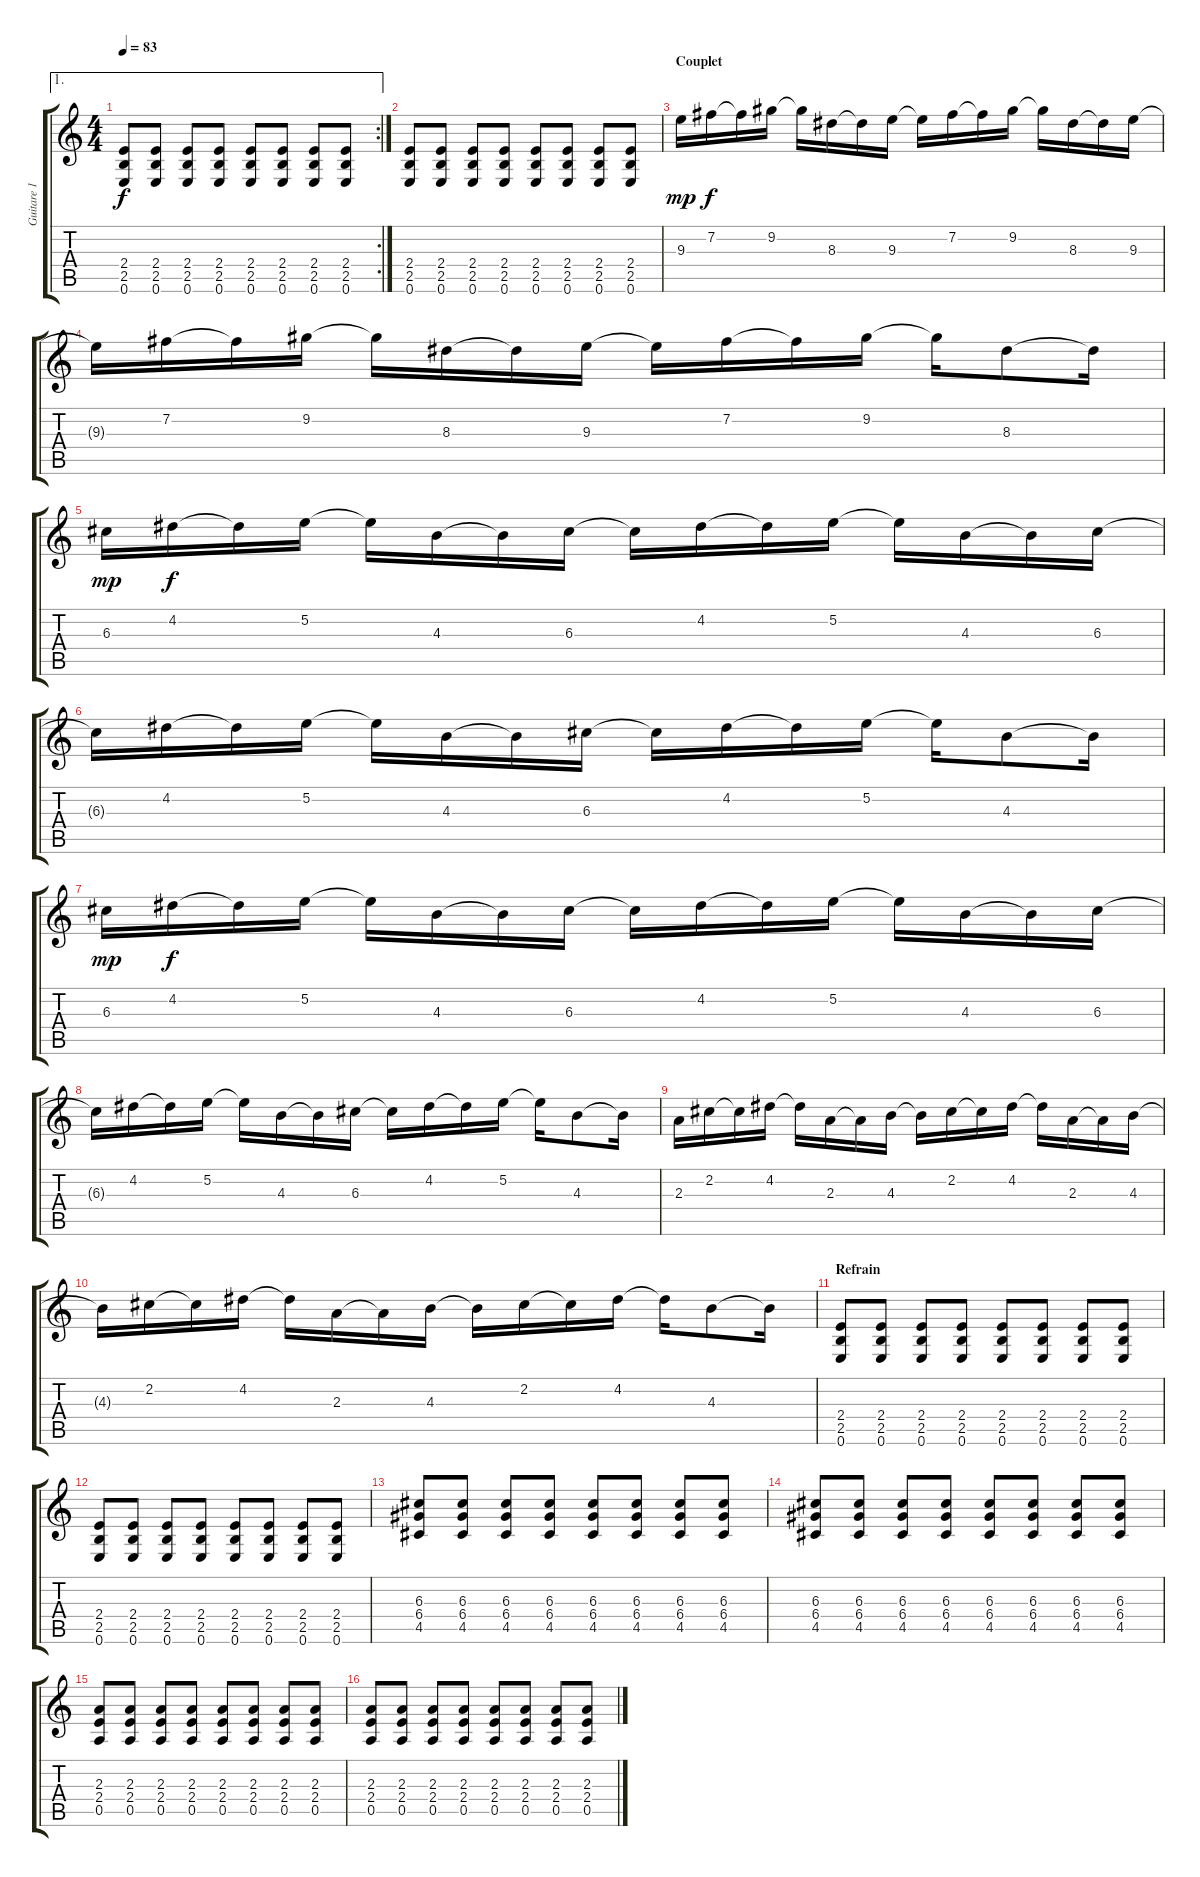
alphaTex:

\track ("Guitare 1" "Guitare 1") {instrument electricguitarjazz}
\staff {score tabs}
\tuning (E4 B3 G3 D3 A2 E2) {hide}
\ae 1
\rc 2
\ts (4 4)
\tempo 83
\clef g2
\ks c
(2.4 2.5 0.6).8{dy f instrument distortionguitar} (2.4 2.5 0.6).8 (2.4 2.5 0.6).8 (2.4 2.5 0.6).8 (2.4 2.5 0.6).8 (2.4 2.5 0.6).8 (2.4 2.5 0.6).8 (2.4 2.5 0.6).8 |
(2.4 2.5 0.6).8{instrument distortionguitar} (2.4 2.5 0.6).8 (2.4 2.5 0.6).8 (2.4 2.5 0.6).8 (2.4 2.5 0.6).8 (2.4 2.5 0.6).8 (2.4 2.5 0.6).8 (2.4 2.5 0.6).8 |
\section ("" "Couplet")
9.3.16{dy mp instrument electricguitarjazz} 7.2.16{dy f} 7.2{t}.16 9.2.16 9.2{t}.16 8.3.16 8.3{t}.16 9.3.16 9.3{t}.16 7.2.16 7.2{t}.16 9.2.16 9.2{t}.16 8.3.16 8.3{t}.16 9.3.16 |
9.3{t}.16 7.2.16 7.2{t}.16 9.2.16 9.2{t}.16 8.3.16 8.3{t}.16 9.3.16 9.3{t}.16 7.2.16 7.2{t}.16 9.2.16 9.2{t}.16 8.3.8 8.3{t}.16 |
6.3.16{dy mp} 4.2.16{dy f} 4.2{t}.16 5.2.16 5.2{t}.16 4.3.16 4.3{t}.16 6.3.16 6.3{t}.16 4.2.16 4.2{t}.16 5.2.16 5.2{t}.16 4.3.16 4.3{t}.16 6.3.16 |
6.3{t}.16 4.2.16 4.2{t}.16 5.2.16 5.2{t}.16 4.3.16 4.3{t}.16 6.3.16 6.3{t}.16 4.2.16 4.2{t}.16 5.2.16 5.2{t}.16 4.3.8 4.3{t}.16 |
6.3.16{dy mp} 4.2.16{dy f} 4.2{t}.16 5.2.16 5.2{t}.16 4.3.16 4.3{t}.16 6.3.16 6.3{t}.16 4.2.16 4.2{t}.16 5.2.16 5.2{t}.16 4.3.16 4.3{t}.16 6.3.16 |
6.3{t}.16 4.2.16 4.2{t}.16 5.2.16 5.2{t}.16 4.3.16 4.3{t}.16 6.3.16 6.3{t}.16 4.2.16 4.2{t}.16 5.2.16 5.2{t}.16 4.3.8 4.3{t}.16 |
2.3.16 2.2.16 2.2{t}.16 4.2.16 4.2{t}.16 2.3.16 2.3{t}.16 4.3.16 4.3{t}.16 2.2.16 2.2{t}.16 4.2.16 4.2{t}.16 2.3.16 2.3{t}.16 4.3.16 |
4.3{t}.16 2.2.16 2.2{t}.16 4.2.16 4.2{t}.16 2.3.16 2.3{t}.16 4.3.16 4.3{t}.16 2.2.16 2.2{t}.16 4.2.16 4.2{t}.16 4.3.8 4.3{t}.16 |
\section ("" "Refrain")
(2.4 2.5 0.6).8{instrument distortionguitar} (2.4 2.5 0.6).8 (2.4 2.5 0.6).8 (2.4 2.5 0.6).8 (2.4 2.5 0.6).8 (2.4 2.5 0.6).8 (2.4 2.5 0.6).8 (2.4 2.5 0.6).8 |
(2.4 2.5 0.6).8{instrument distortionguitar} (2.4 2.5 0.6).8 (2.4 2.5 0.6).8 (2.4 2.5 0.6).8 (2.4 2.5 0.6).8 (2.4 2.5 0.6).8 (2.4 2.5 0.6).8 (2.4 2.5 0.6).8 |
(6.3 6.4 4.5).8{instrument distortionguitar} (6.3 6.4 4.5).8 (6.3 6.4 4.5).8 (6.3 6.4 4.5).8 (6.3 6.4 4.5).8 (6.3 6.4 4.5).8 (6.3 6.4 4.5).8 (6.3 6.4 4.5).8 |
(6.3 6.4 4.5).8{instrument distortionguitar} (6.3 6.4 4.5).8 (6.3 6.4 4.5).8 (6.3 6.4 4.5).8 (6.3 6.4 4.5).8 (6.3 6.4 4.5).8 (6.3 6.4 4.5).8 (6.3 6.4 4.5).8 |
(2.3 2.4 0.5).8{instrument distortionguitar} (2.3 2.4 0.5).8 (2.3 2.4 0.5).8 (2.3 2.4 0.5).8 (2.3 2.4 0.5).8 (2.3 2.4 0.5).8 (2.3 2.4 0.5).8 (2.3 2.4 0.5).8 |
(2.3 2.4 0.5).8{instrument distortionguitar} (2.3 2.4 0.5).8 (2.3 2.4 0.5).8 (2.3 2.4 0.5).8 (2.3 2.4 0.5).8 (2.3 2.4 0.5).8 (2.3 2.4 0.5).8 (2.3 2.4 0.5).8
